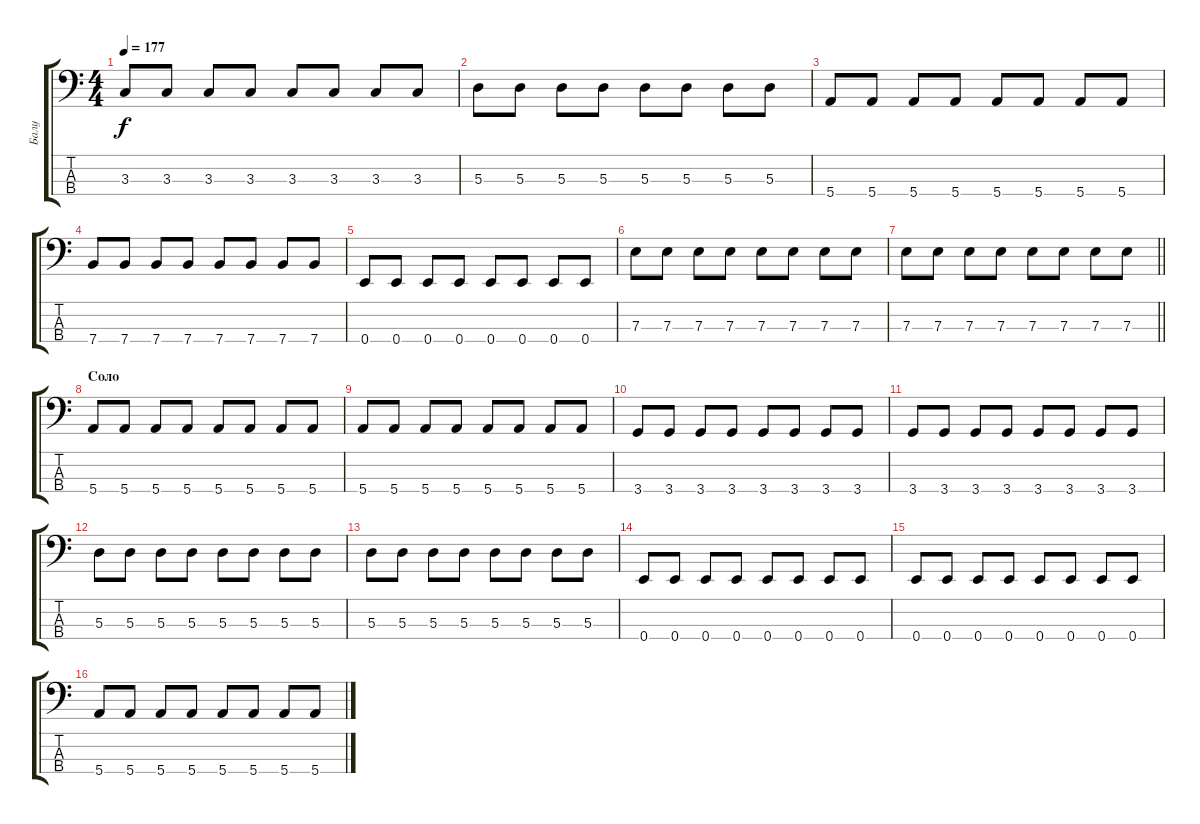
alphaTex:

\track ("Балу" "Балу") {instrument electricbassfinger}
\staff {score tabs}
\tuning (G2 D2 A1 E1) {hide}
\ts (4 4)
\tempo 177
\clef f4
\ks c
3.3.8{dy f} 3.3.8 3.3.8 3.3.8 3.3.8 3.3.8 3.3.8 3.3.8 |
5.3.8 5.3.8 5.3.8 5.3.8 5.3.8 5.3.8 5.3.8 5.3.8 |
5.4.8 5.4.8 5.4.8 5.4.8 5.4.8 5.4.8 5.4.8 5.4.8 |
7.4.8 7.4.8 7.4.8 7.4.8 7.4.8 7.4.8 7.4.8 7.4.8 |
0.4.8 0.4.8 0.4.8 0.4.8 0.4.8 0.4.8 0.4.8 0.4.8 |
7.3.8 7.3.8 7.3.8 7.3.8 7.3.8 7.3.8 7.3.8 7.3.8 |
\barLineRight lightlight
7.3.8 7.3.8 7.3.8 7.3.8 7.3.8 7.3.8 7.3.8 7.3.8 |
\section ("" "Соло")
5.4.8 5.4.8 5.4.8 5.4.8 5.4.8 5.4.8 5.4.8 5.4.8 |
5.4.8 5.4.8 5.4.8 5.4.8 5.4.8 5.4.8 5.4.8 5.4.8 |
3.4.8 3.4.8 3.4.8 3.4.8 3.4.8 3.4.8 3.4.8 3.4.8 |
3.4.8 3.4.8 3.4.8 3.4.8 3.4.8 3.4.8 3.4.8 3.4.8 |
5.3.8 5.3.8 5.3.8 5.3.8 5.3.8 5.3.8 5.3.8 5.3.8 |
5.3.8 5.3.8 5.3.8 5.3.8 5.3.8 5.3.8 5.3.8 5.3.8 |
0.4.8 0.4.8 0.4.8 0.4.8 0.4.8 0.4.8 0.4.8 0.4.8 |
0.4.8 0.4.8 0.4.8 0.4.8 0.4.8 0.4.8 0.4.8 0.4.8 |
5.4.8 5.4.8 5.4.8 5.4.8 5.4.8 5.4.8 5.4.8 5.4.8
